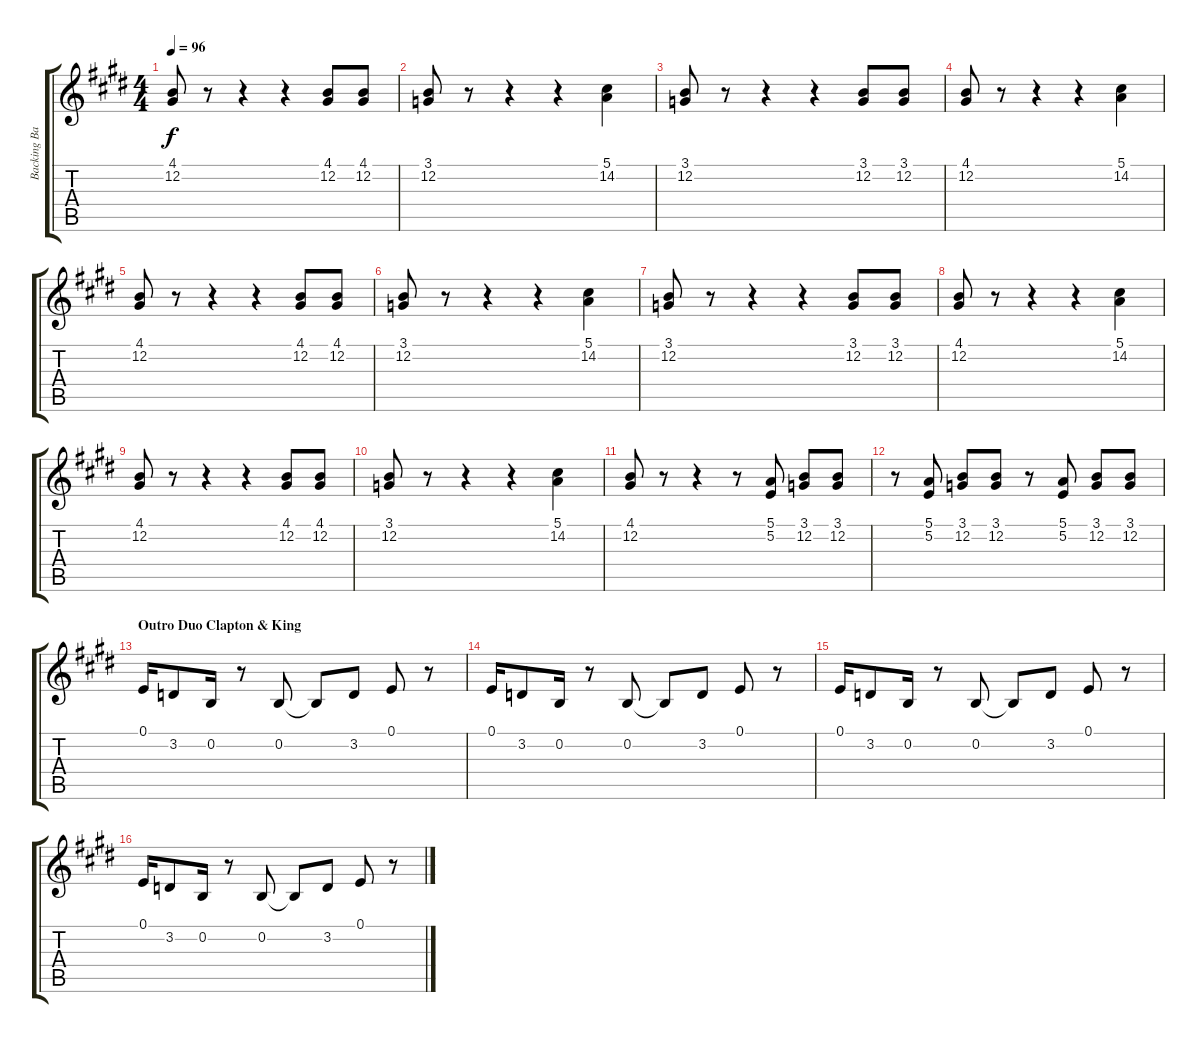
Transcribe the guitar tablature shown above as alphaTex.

\track ("Backing Babes" "Backing Ba") {instrument trumpet}
\staff {score tabs}
\tuning (E4 B3 G3 D3 A2 E2) {hide}
\ts (4 4)
\tempo 96
\clef g2
\ks e
(4.1 12.2).8{dy f} r.8 r.4 r.4 (4.1 12.2).8 (4.1 12.2).8 |
(3.1 12.2).8 r.8 r.4 r.4 (5.1 14.2).4 |
(3.1 12.2).8 r.8 r.4 r.4 (3.1 12.2).8 (3.1 12.2).8 |
(4.1 12.2).8 r.8 r.4 r.4 (5.1 14.2).4 |
(4.1 12.2).8 r.8 r.4 r.4 (4.1 12.2).8 (4.1 12.2).8 |
(3.1 12.2).8 r.8 r.4 r.4 (5.1 14.2).4 |
(3.1 12.2).8 r.8 r.4 r.4 (3.1 12.2).8 (3.1 12.2).8 |
(4.1 12.2).8 r.8 r.4 r.4 (5.1 14.2).4 |
(4.1 12.2).8 r.8 r.4 r.4 (4.1 12.2).8 (4.1 12.2).8 |
(3.1 12.2).8 r.8 r.4 r.4 (5.1 14.2).4 |
(4.1 12.2).8 r.8 r.4 r.8 (5.1 5.2).8 (3.1 12.2).8 (3.1 12.2).8 |
r.8 (5.1 5.2).8 (3.1 12.2).8 (3.1 12.2).8 r.8 (5.1 5.2).8 (3.1 12.2).8 (3.1 12.2).8 |
\section ("" "Outro Duo Clapton & King")
0.1.16 3.2.8 0.2.16 r.8 0.2.8 0.2{t}.8 3.2.8 0.1.8 r.8 |
0.1.16 3.2.8 0.2.16 r.8 0.2.8 0.2{t}.8 3.2.8 0.1.8 r.8 |
0.1.16 3.2.8 0.2.16 r.8 0.2.8 0.2{t}.8 3.2.8 0.1.8 r.8 |
0.1.16 3.2.8 0.2.16 r.8 0.2.8 0.2{t}.8 3.2.8 0.1.8 r.8
